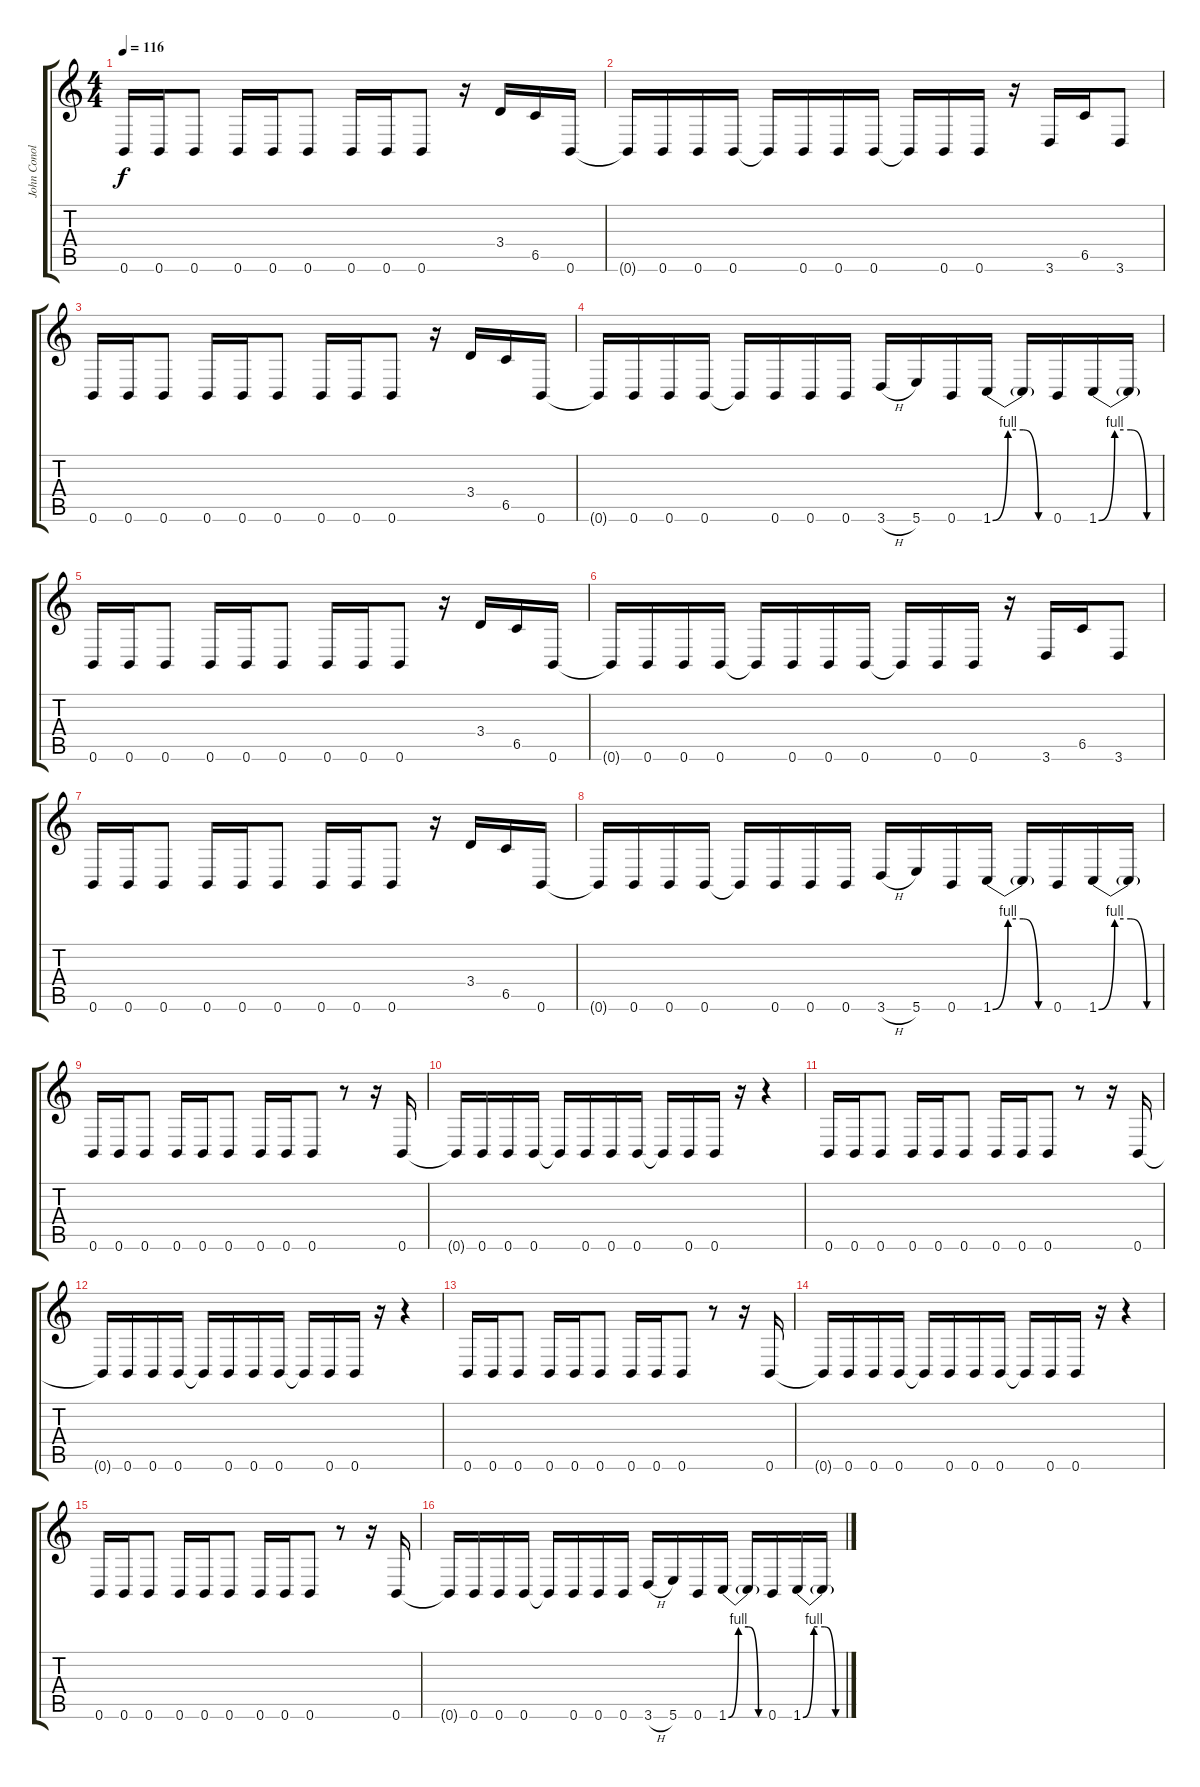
\track ("John Conolly - Guitar" "John Conol") {instrument overdrivenguitar}
\staff {score tabs}
\tuning (Db4 Ab3 E3 B2 Gb2 B1) {hide}
\ts (4 4)
\tempo 116
\clef g2
\ks c
0.6.16{dy f instrument overdrivenguitar} 0.6.16 0.6.8 0.6.16 0.6.16 0.6.8 0.6.16 0.6.16 0.6.8 r.16 3.4.16 6.5.16 0.6.16 |
0.6{t}.16 0.6.16 0.6.16 0.6.16 0.6{t}.16 0.6.16 0.6.16 0.6.16 0.6{t}.16 0.6.16 0.6.16 r.16 3.6.16 6.5.16 3.6.8 |
0.6.16 0.6.16 0.6.8 0.6.16 0.6.16 0.6.8 0.6.16 0.6.16 0.6.8 r.16 3.4.16 6.5.16 0.6.16 |
0.6{t}.16 0.6.16 0.6.16 0.6.16 0.6{t}.16 0.6.16 0.6.16 0.6.16 3.6{h}.16 5.6.16 0.6.16 1.6{be (custom 0 0 15 4 30 4 45 0 60 0)}.16 1.6{t}.16 0.6.16 1.6{be (custom 0 0 15 4 30 4 45 0 60 0)}.16 1.6{t}.16 |
0.6.16 0.6.16 0.6.8 0.6.16 0.6.16 0.6.8 0.6.16 0.6.16 0.6.8 r.16 3.4.16 6.5.16 0.6.16 |
0.6{t}.16 0.6.16 0.6.16 0.6.16 0.6{t}.16 0.6.16 0.6.16 0.6.16 0.6{t}.16 0.6.16 0.6.16 r.16 3.6.16 6.5.16 3.6.8 |
0.6.16 0.6.16 0.6.8 0.6.16 0.6.16 0.6.8 0.6.16 0.6.16 0.6.8 r.16 3.4.16 6.5.16 0.6.16 |
0.6{t}.16 0.6.16 0.6.16 0.6.16 0.6{t}.16 0.6.16 0.6.16 0.6.16 3.6{h}.16 5.6.16 0.6.16 1.6{be (custom 0 0 15 4 30 4 45 0 60 0)}.16 1.6{t}.16 0.6.16 1.6{be (custom 0 0 15 4 30 4 45 0 60 0)}.16 1.6{t}.16 |
0.6.16 0.6.16 0.6.8 0.6.16 0.6.16 0.6.8 0.6.16 0.6.16 0.6.8 r.8 r.16 0.6.16 |
0.6{t}.16 0.6.16 0.6.16 0.6.16 0.6{t}.16 0.6.16 0.6.16 0.6.16 0.6{t}.16 0.6.16 0.6.16 r.16 r.4 |
0.6.16 0.6.16 0.6.8 0.6.16 0.6.16 0.6.8 0.6.16 0.6.16 0.6.8 r.8 r.16 0.6.16 |
0.6{t}.16 0.6.16 0.6.16 0.6.16 0.6{t}.16 0.6.16 0.6.16 0.6.16 0.6{t}.16 0.6.16 0.6.16 r.16 r.4 |
0.6.16 0.6.16 0.6.8 0.6.16 0.6.16 0.6.8 0.6.16 0.6.16 0.6.8 r.8 r.16 0.6.16 |
0.6{t}.16 0.6.16 0.6.16 0.6.16 0.6{t}.16 0.6.16 0.6.16 0.6.16 0.6{t}.16 0.6.16 0.6.16 r.16 r.4 |
0.6.16 0.6.16 0.6.8 0.6.16 0.6.16 0.6.8 0.6.16 0.6.16 0.6.8 r.8 r.16 0.6.16 |
0.6{t}.16 0.6.16 0.6.16 0.6.16 0.6{t}.16 0.6.16 0.6.16 0.6.16 3.6{h}.16 5.6.16 0.6.16 1.6{be (custom 0 0 15 4 30 4 45 0 60 0)}.16 1.6{t}.16 0.6.16 1.6{be (custom 0 0 15 4 30 4 45 0 60 0)}.16 1.6{t}.16
